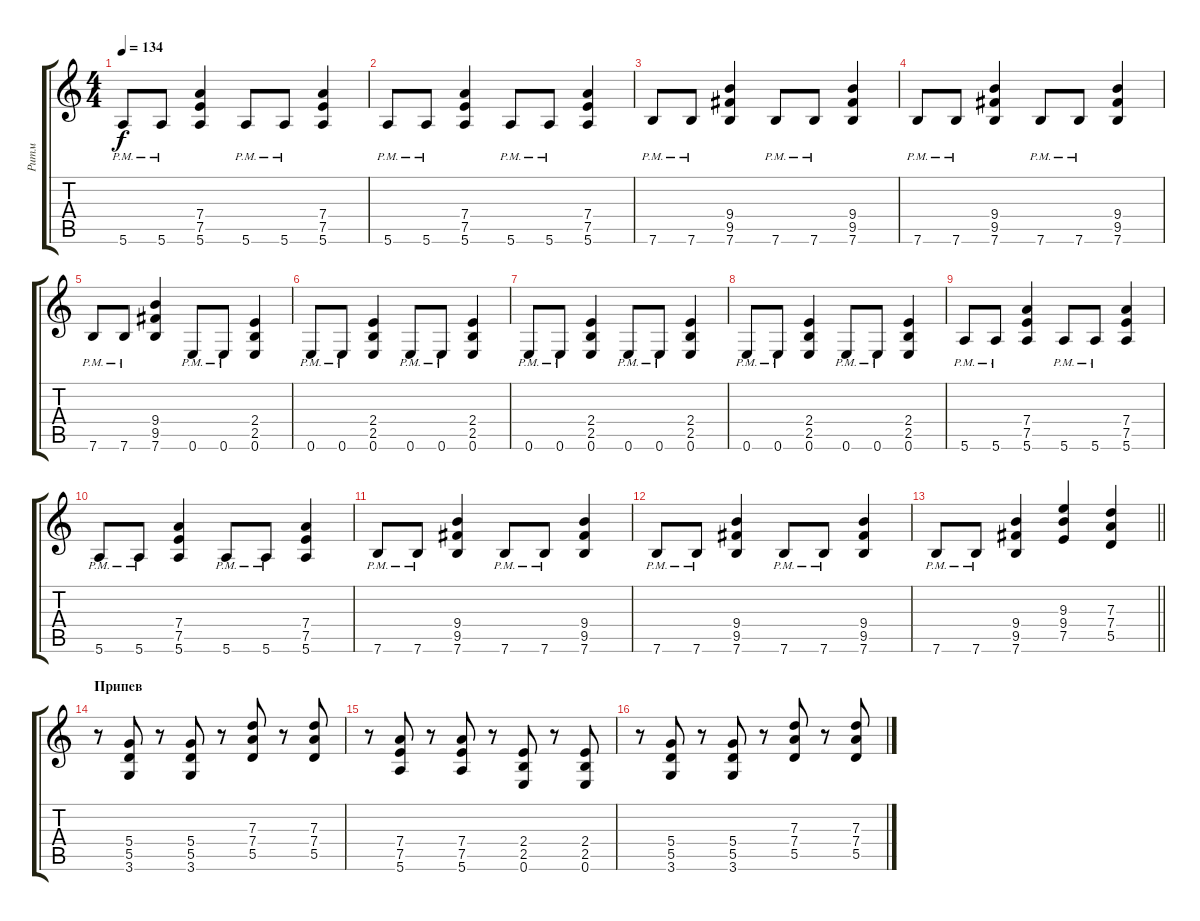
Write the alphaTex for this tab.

\track ("Ритм" "Ритм") {instrument distortionguitar}
\staff {score tabs}
\tuning (E4 B3 G3 D3 A2 E2) {hide}
\ts (4 4)
\tempo 134
\clef g2
\ks c
5.6{pm}.8{dy f} 5.6{pm}.8 (7.4 7.5 5.6).4 5.6{pm}.8 5.6{pm}.8 (7.4 7.5 5.6).4 |
5.6{pm}.8 5.6{pm}.8 (7.4 7.5 5.6).4 5.6{pm}.8 5.6{pm}.8 (7.4 7.5 5.6).4 |
7.6{pm}.8 7.6{pm}.8 (9.4 9.5 7.6).4 7.6{pm}.8 7.6{pm}.8 (9.4 9.5 7.6).4 |
7.6{pm}.8 7.6{pm}.8 (9.4 9.5 7.6).4 7.6{pm}.8 7.6{pm}.8 (9.4 9.5 7.6).4 |
7.6{pm}.8 7.6{pm}.8 (9.4 9.5 7.6).4 0.6{pm}.8 0.6{pm}.8 (2.4 2.5 0.6).4 |
0.6{pm}.8 0.6{pm}.8 (2.4 2.5 0.6).4 0.6{pm}.8 0.6{pm}.8 (2.4 2.5 0.6).4 |
0.6{pm}.8 0.6{pm}.8 (2.4 2.5 0.6).4 0.6{pm}.8 0.6{pm}.8 (2.4 2.5 0.6).4 |
0.6{pm}.8 0.6{pm}.8 (2.4 2.5 0.6).4 0.6{pm}.8 0.6{pm}.8 (2.4 2.5 0.6).4 |
5.6{pm}.8 5.6{pm}.8 (7.4 7.5 5.6).4 5.6{pm}.8 5.6{pm}.8 (7.4 7.5 5.6).4 |
5.6{pm}.8 5.6{pm}.8 (7.4 7.5 5.6).4 5.6{pm}.8 5.6{pm}.8 (7.4 7.5 5.6).4 |
7.6{pm}.8 7.6{pm}.8 (9.4 9.5 7.6).4 7.6{pm}.8 7.6{pm}.8 (9.4 9.5 7.6).4 |
7.6{pm}.8 7.6{pm}.8 (9.4 9.5 7.6).4 7.6{pm}.8 7.6{pm}.8 (9.4 9.5 7.6).4 |
\barLineRight lightlight
7.6{pm}.8 7.6{pm}.8 (9.4 9.5 7.6).4 (9.3 9.4 7.5).4 (7.3 7.4 5.5).4 |
\section ("" "Припев")
r.8 (5.4 5.5 3.6).8 r.8 (5.4 5.5 3.6).8 r.8 (7.3 7.4 5.5).8 r.8 (7.3 7.4 5.5).8 |
r.8 (7.4 7.5 5.6).8 r.8 (7.4 7.5 5.6).8 r.8 (2.4 2.5 0.6).8 r.8 (2.4 2.5 0.6).8 |
r.8 (5.4 5.5 3.6).8 r.8 (5.4 5.5 3.6).8 r.8 (7.3 7.4 5.5).8 r.8 (7.3 7.4 5.5).8
